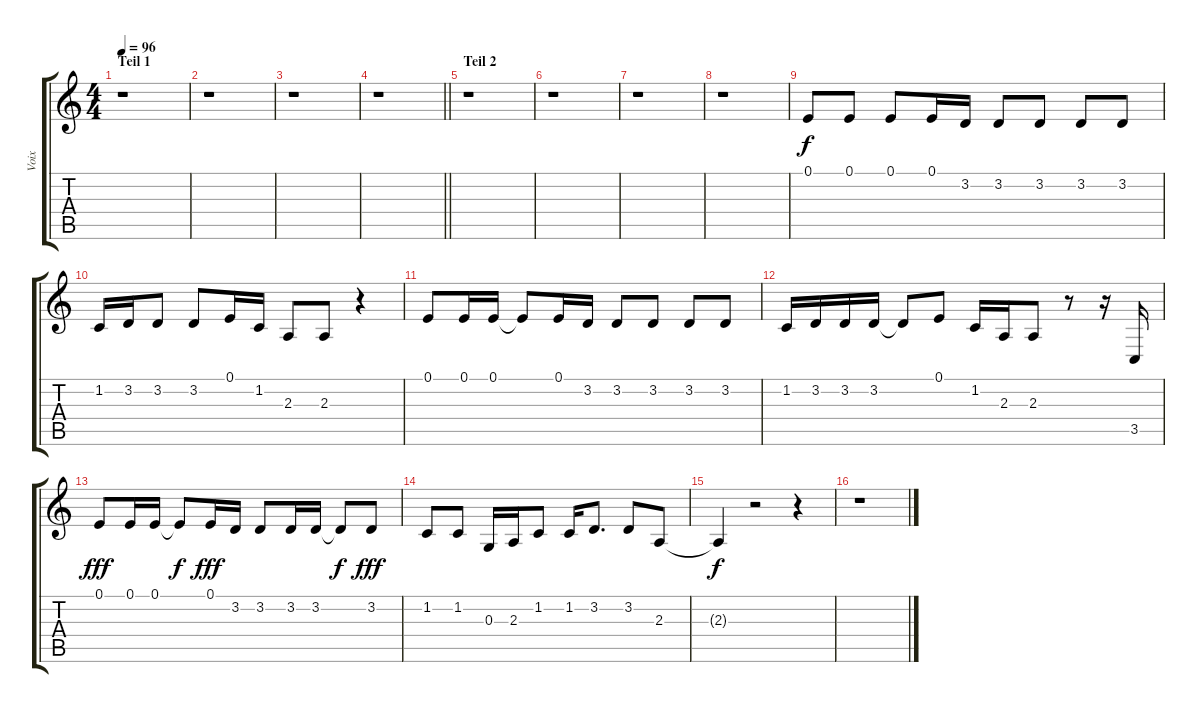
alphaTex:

\track ("Voix" "Voix") {instrument bassoon}
\staff {score tabs}
\tuning (E4 B3 G3 D3 A2 E2) {hide}
\ts (4 4)
\section ("" "Teil 1")
\tempo 96
\clef g2
\ks c
r.1{dy f instrument bassoon} |
r.1 |
r.1 |
\barLineRight lightlight
r.1 |
\section ("" "Teil 2")
r.1 |
r.1 |
r.1 |
r.1 |
0.1.8 0.1.8 0.1.8 0.1.16 3.2.16 3.2.8 3.2.8 3.2.8 3.2.8 |
1.2.16 3.2.16 3.2.8 3.2.8 0.1.16 1.2.16 2.3.8 2.3.8 r.4 |
0.1.8 0.1.16 0.1.16 0.1{t}.8 0.1.16 3.2.16 3.2.8 3.2.8 3.2.8 3.2.8 |
1.2.16 3.2.16 3.2.16 3.2.16 3.2{t}.8 0.1.8 1.2.16 2.3.16 2.3.8 r.8 r.16 3.5.16 |
0.1.8{dy fff} 0.1.16 0.1.16 0.1{t}.8{dy f} 0.1.16{dy fff} 3.2.16 3.2.8 3.2.16 3.2.16 3.2{t}.8{dy f} 3.2.8{dy fff} |
1.2.8 1.2.8 0.3.16 2.3.16 1.2.8 1.2.16 3.2.8{d} 3.2.8 2.3.8 |
2.3{t}.4{dy f} r.2 r.4 |
r.1
